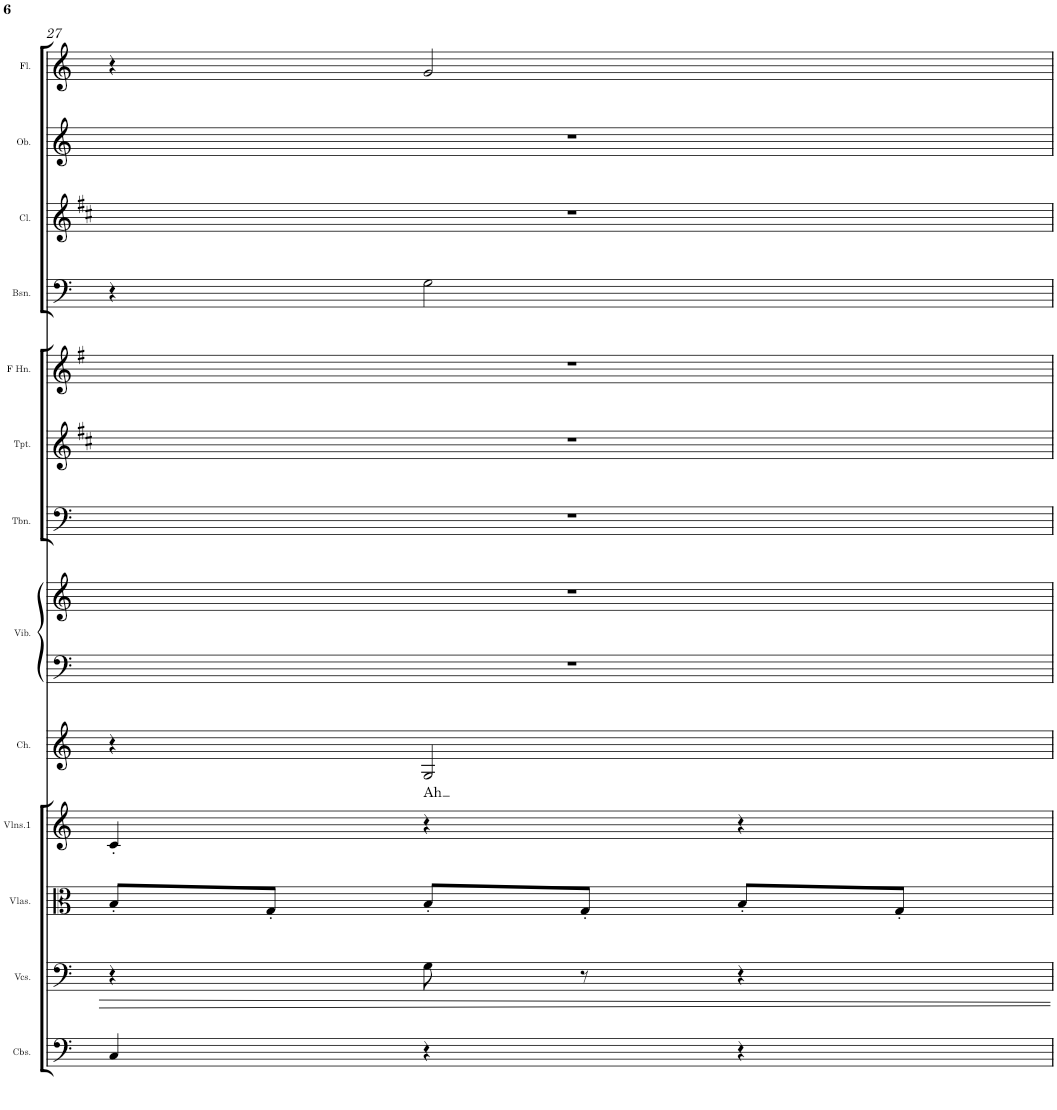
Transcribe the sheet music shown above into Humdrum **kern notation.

**kern	**kern	**kern	**kern	**kern	**text	**kern	**kern	**kern	**kern	**kern	**kern	**kern	**kern	**kern
*part13	*part12	*part11	*part10	*part9	*part9	*part8	*part8	*part7	*part6	*part5	*part4	*part3	*part2	*part1
*staff14	*staff13	*staff12	*staff11	*staff10	*staff10	*staff9	*staff8	*staff7	*staff6	*staff5	*staff4	*staff3	*staff2	*staff1
*I"Contrabass Section	*I"Violoncello Section	*I"Viola Section	*I"Violin Section1	*I"SATB	*	*I"Vibraphone	*	*I"Trombone	*I"Trumpet	*I"French Horn	*I"Bassoon	*I"Clarinet	*I"Oboe	*I"Flute
*I'Cbs.	*I'Vcs.	*I'Vlas.	*I'Vlns.1	*	*	*I'Vib.	*	*I'Tbn.	*I'Tpt.	*I'F Hn.	*I'Bsn.	*I'Cl.	*I'Ob.	*I'Fl.
!!LO:PB:g=z
*clefF4	*clefF4	*clefC3	*clefG2	*clefG2	*	*clefF4	*clefG2	*clefF4	*clefG2	*clefG2	*clefF4	*clefG2	*clefG2	*clefG2
*Trd7c12	*	*	*	*	*	*	*	*	*Trd1c2	*Trd4c7	*	*Trd1c2	*	*
*k[]	*k[]	*k[]	*k[]	*k[]	*	*k[]	*k[]	*k[]	*k[f#c#]	*k[f#]	*k[]	*k[f#c#]	*k[]	*k[]
*M3/4	*M3/4	*M3/4	*M3/4	*M3/4	*	*M3/4	*M3/4	*M3/4	*M3/4	*M3/4	*M3/4	*M3/4	*M3/4	*M3/4
=27	=27	=27	=27	=27	=27	=27	=27	=27	=27	=27	=27	=27	=27	=27
4C/	4r	8B'/L	4c'/	4r	.	2.r	2.r	2.r	2.r	2.r	4r	2.r	2.r	4r
.	.	8G'/J	.	.	.	.	.	.	.	.	.	.	.	.
!	!	!	!	!	!LO:LY:b	!	!	!	!	!	!	!	!	!
4r	8G\	8B'/L	4r	2G/	Ah	.	.	.	.	.	2G\	.	.	2g/
.	8r	8G'/J	.	.	.	.	.	.	.	.	.	.	.	.
4r	4r	8B'/L	4r	.	.	.	.	.	.	.	.	.	.	.
.	.	8G'/J	.	.	.	.	.	.	.	.	.	.	.	.
=	=	=	=	=	=	=	=	=	=	=	=	=	=	=
*-	*-	*-	*-	*-	*-	*-	*-	*-	*-	*-	*-	*-	*-	*-
